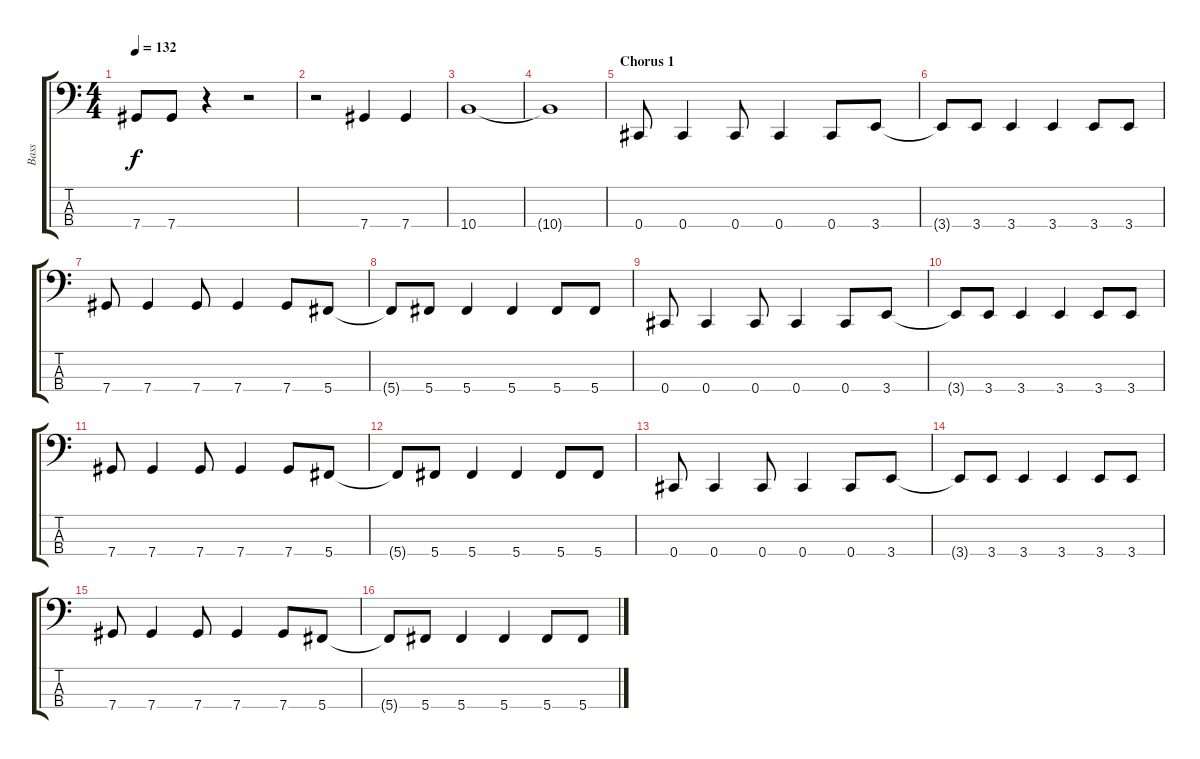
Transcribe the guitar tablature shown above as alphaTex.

\track ("Bass" "Bass") {instrument electricbassfinger}
\staff {score tabs}
\tuning (Gb2 Db2 Ab1 Db1) {hide}
\ts (4 4)
\tempo 132
\clef f4
\ks c
7.4.8{dy f} 7.4.8 r.4 r.2 |
r.2 7.4.4 7.4.4 |
10.4.1 |
10.4{t}.1 |
\section ("" "Chorus 1")
0.4.8 0.4.4 0.4.8 0.4.4 0.4.8 3.4.8 |
3.4{t}.8 3.4.8 3.4.4 3.4.4 3.4.8 3.4.8 |
7.4.8 7.4.4 7.4.8 7.4.4 7.4.8 5.4.8 |
5.4{t}.8 5.4.8 5.4.4 5.4.4 5.4.8 5.4.8 |
0.4.8 0.4.4 0.4.8 0.4.4 0.4.8 3.4.8 |
3.4{t}.8 3.4.8 3.4.4 3.4.4 3.4.8 3.4.8 |
7.4.8 7.4.4 7.4.8 7.4.4 7.4.8 5.4.8 |
5.4{t}.8 5.4.8 5.4.4 5.4.4 5.4.8 5.4.8 |
0.4.8 0.4.4 0.4.8 0.4.4 0.4.8 3.4.8 |
3.4{t}.8 3.4.8 3.4.4 3.4.4 3.4.8 3.4.8 |
7.4.8 7.4.4 7.4.8 7.4.4 7.4.8 5.4.8 |
5.4{t}.8 5.4.8 5.4.4 5.4.4 5.4.8 5.4.8
